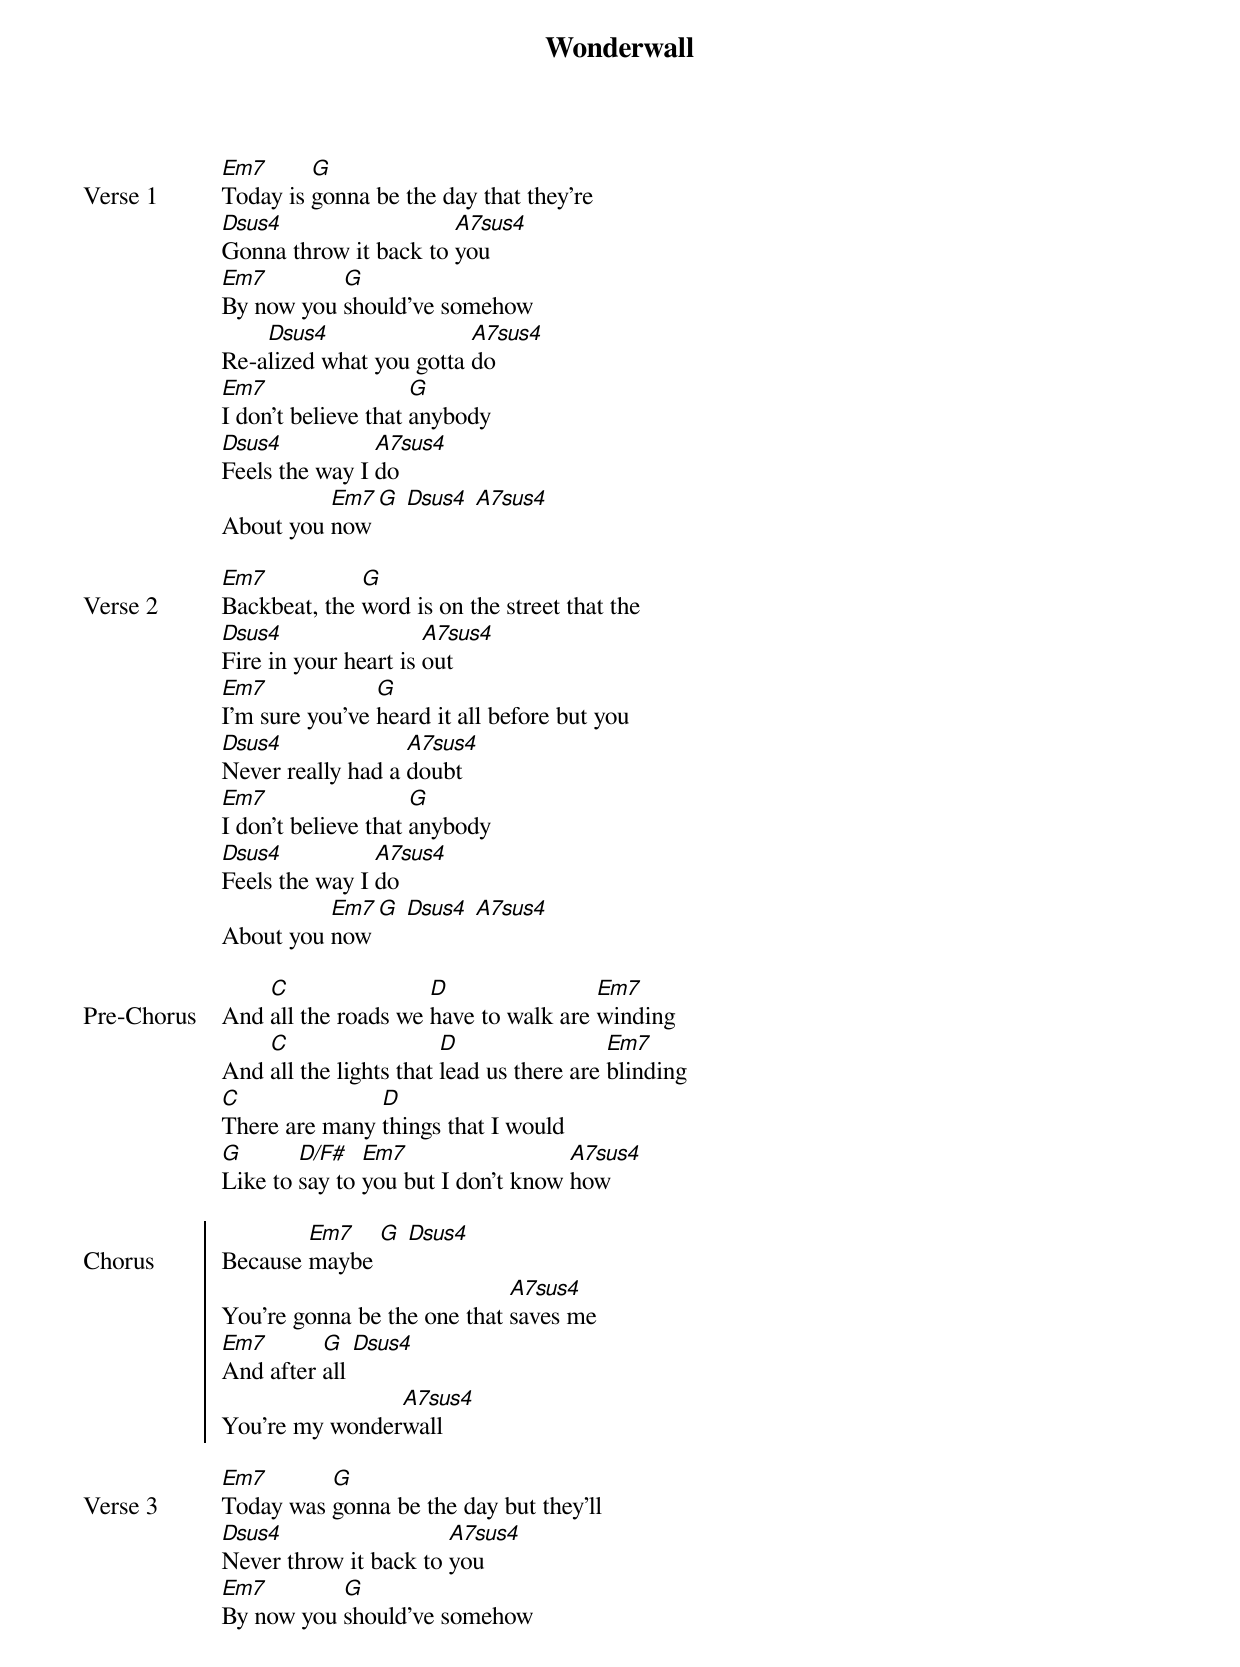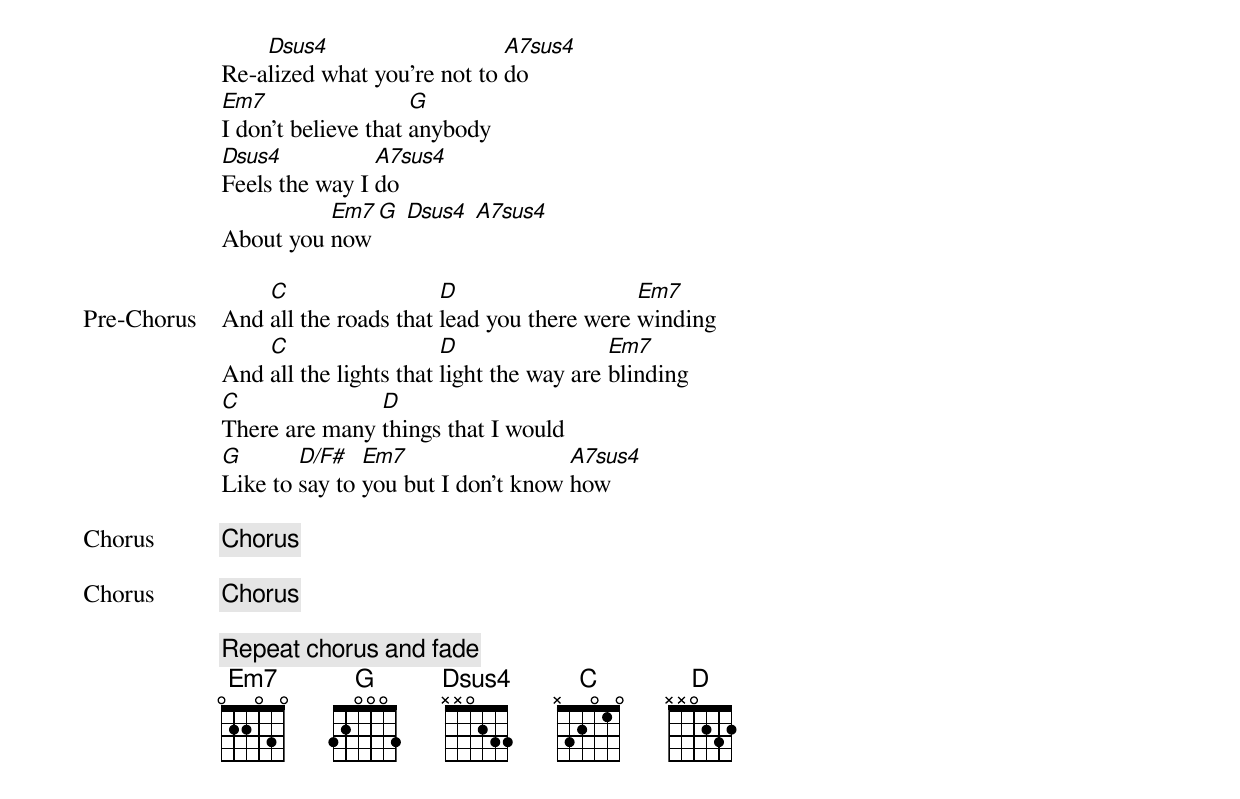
{title: Wonderwall}
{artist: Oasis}
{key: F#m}
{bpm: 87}
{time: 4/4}
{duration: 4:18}
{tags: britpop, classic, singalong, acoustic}
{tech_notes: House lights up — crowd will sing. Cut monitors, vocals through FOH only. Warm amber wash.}

{start_of_verse: Verse 1}
[Em7]Today is [G]gonna be the day that they're
[Dsus4]Gonna throw it back to [A7sus4]you
[Em7]By now you [G]should've somehow
Re-a[Dsus4]lized what you gotta [A7sus4]do
[Em7]I don't believe that [G]anybody
[Dsus4]Feels the way I [A7sus4]do
About you [Em7]now [G] [Dsus4] [A7sus4]
{end_of_verse}

{start_of_verse: Verse 2}
[Em7]Backbeat, the [G]word is on the street that the
[Dsus4]Fire in your heart is [A7sus4]out
[Em7]I'm sure you've [G]heard it all before but you
[Dsus4]Never really had a [A7sus4]doubt
[Em7]I don't believe that [G]anybody
[Dsus4]Feels the way I [A7sus4]do
About you [Em7]now [G] [Dsus4] [A7sus4]
{end_of_verse}

{start_of_bridge: Pre-Chorus}
And [C]all the roads we [D]have to walk are [Em7]winding
And [C]all the lights that [D]lead us there are [Em7]blinding
[C]There are many [D]things that I would
[G]Like to [D/F#]say to [Em7]you but I don't know [A7sus4]how
{end_of_bridge}

{start_of_chorus: Chorus}
Because [Em7]maybe [G] [Dsus4]
You're gonna be the one that [A7sus4]saves me
[Em7]And after [G]all [Dsus4]
You're my wonder[A7sus4]wall
{end_of_chorus}

{start_of_verse: Verse 3}
[Em7]Today was [G]gonna be the day but they'll
[Dsus4]Never throw it back to [A7sus4]you
[Em7]By now you [G]should've somehow
Re-a[Dsus4]lized what you're not to [A7sus4]do
[Em7]I don't believe that [G]anybody
[Dsus4]Feels the way I [A7sus4]do
About you [Em7]now [G] [Dsus4] [A7sus4]
{end_of_verse}

{start_of_bridge: Pre-Chorus}
And [C]all the roads that [D]lead you there were [Em7]winding
And [C]all the lights that [D]light the way are [Em7]blinding
[C]There are many [D]things that I would
[G]Like to [D/F#]say to [Em7]you but I don't know [A7sus4]how
{end_of_bridge}

{chorus}

{chorus}

{comment: Repeat chorus and fade}
